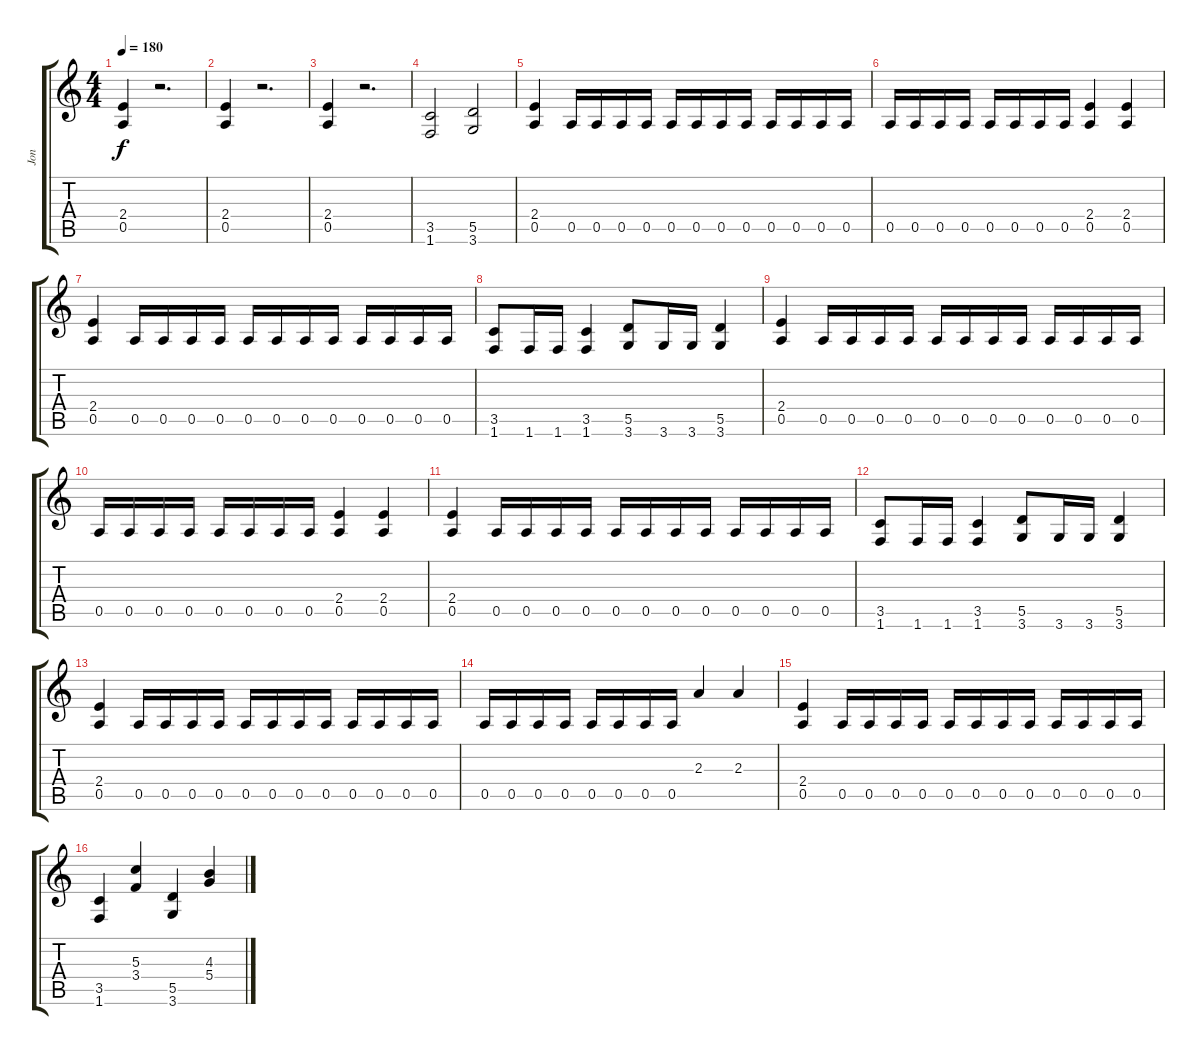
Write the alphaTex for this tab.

\track ("Jon" "Jon") {instrument distortionguitar}
\staff {score tabs}
\tuning (E4 B3 G3 D3 A2 E2) {hide}
\ts (4 4)
\tempo 180
\clef g2
\ks c
(2.4 0.5).4{dy f} r.2{d} |
(2.4 0.5).4 r.2{d} |
(2.4 0.5).4 r.2{d} |
(3.5 1.6).2 (5.5 3.6).2 |
(2.4 0.5).4 0.5.16 0.5.16 0.5.16 0.5.16 0.5.16 0.5.16 0.5.16 0.5.16 0.5.16 0.5.16 0.5.16 0.5.16 |
0.5.16 0.5.16 0.5.16 0.5.16 0.5.16 0.5.16 0.5.16 0.5.16 (2.4 0.5).4 (2.4 0.5).4 |
(2.4 0.5).4 0.5.16 0.5.16 0.5.16 0.5.16 0.5.16 0.5.16 0.5.16 0.5.16 0.5.16 0.5.16 0.5.16 0.5.16 |
(3.5 1.6).8 1.6.16 1.6.16 (3.5 1.6).4 (5.5 3.6).8 3.6.16 3.6.16 (5.5 3.6).4 |
(2.4 0.5).4 0.5.16 0.5.16 0.5.16 0.5.16 0.5.16 0.5.16 0.5.16 0.5.16 0.5.16 0.5.16 0.5.16 0.5.16 |
0.5.16 0.5.16 0.5.16 0.5.16 0.5.16 0.5.16 0.5.16 0.5.16 (2.4 0.5).4 (2.4 0.5).4 |
(2.4 0.5).4 0.5.16 0.5.16 0.5.16 0.5.16 0.5.16 0.5.16 0.5.16 0.5.16 0.5.16 0.5.16 0.5.16 0.5.16 |
(3.5 1.6).8 1.6.16 1.6.16 (3.5 1.6).4 (5.5 3.6).8 3.6.16 3.6.16 (5.5 3.6).4 |
(2.4 0.5).4 0.5.16 0.5.16 0.5.16 0.5.16 0.5.16 0.5.16 0.5.16 0.5.16 0.5.16 0.5.16 0.5.16 0.5.16 |
0.5.16 0.5.16 0.5.16 0.5.16 0.5.16 0.5.16 0.5.16 0.5.16 2.3.4 2.3.4 |
(2.4 0.5).4 0.5.16 0.5.16 0.5.16 0.5.16 0.5.16 0.5.16 0.5.16 0.5.16 0.5.16 0.5.16 0.5.16 0.5.16 |
(3.5 1.6).4 (5.3 3.4).4 (5.5 3.6).4 (4.3 5.4).4
